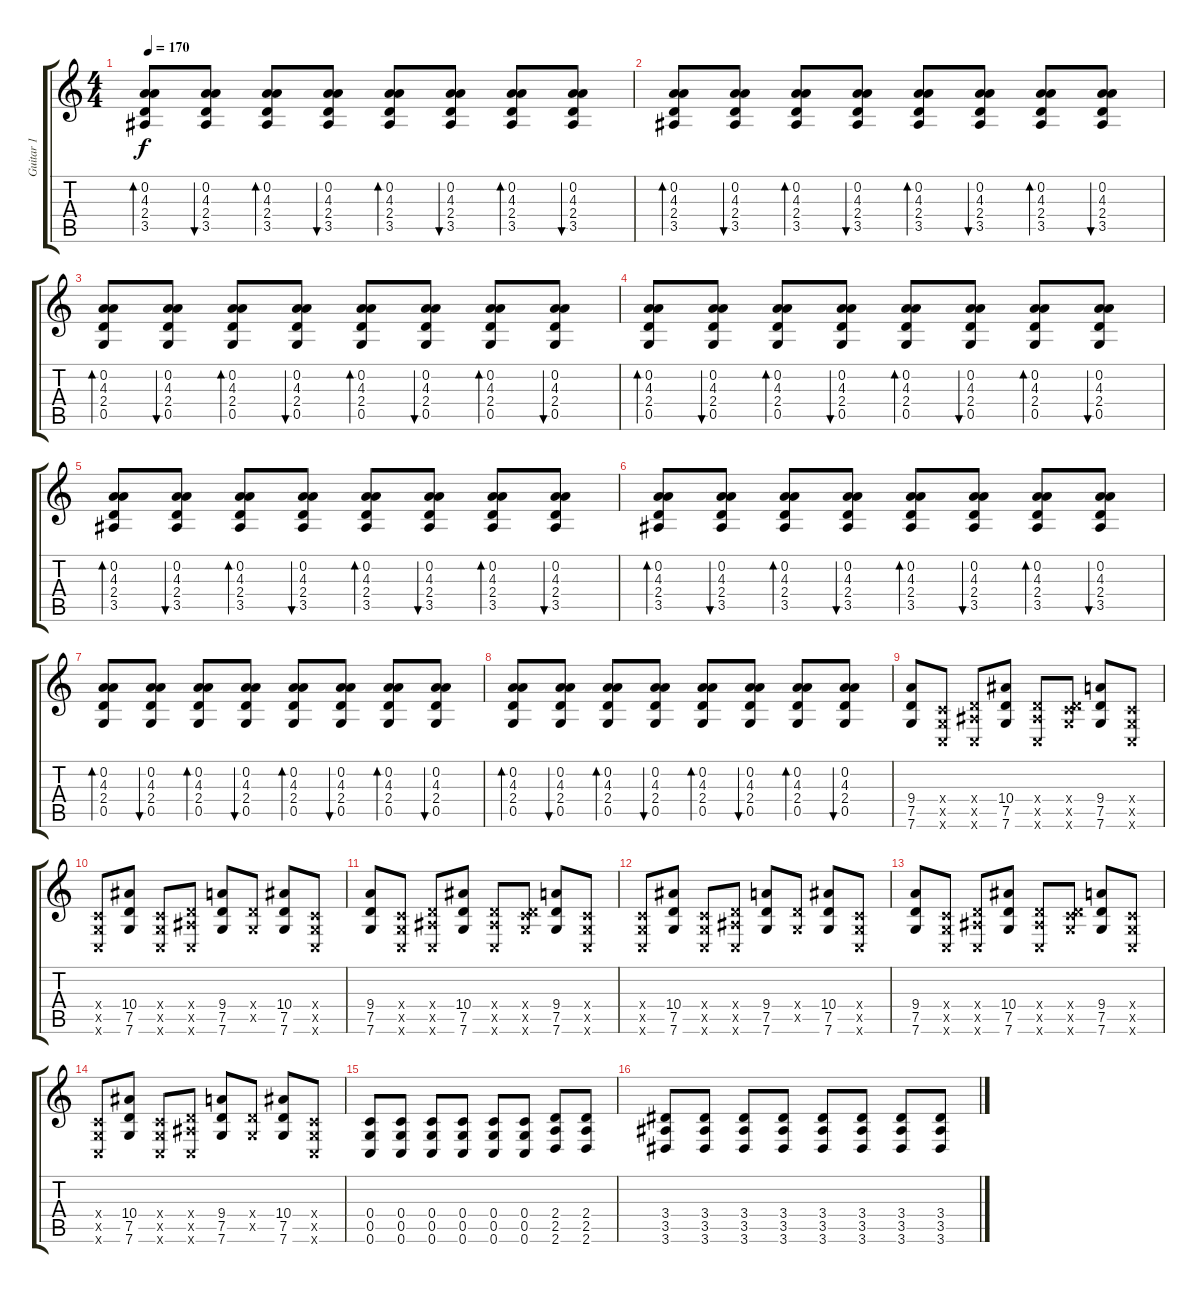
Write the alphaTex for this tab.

\track ("Guitar 1" "Guitar 1") {instrument electricguitarclean}
\staff {score tabs}
\tuning (D4 A3 F3 C3 G2 C2) {hide}
\ts (4 4)
\tempo 170
\clef g2
\ks c
(0.2 4.3 2.4 3.5).8{bd 30 dy f instrument distortionguitar} (0.2 4.3 2.4 3.5).8{bu 30} (0.2 4.3 2.4 3.5).8{bd 30} (0.2 4.3 2.4 3.5).8{bu 30} (0.2 4.3 2.4 3.5).8{bd 30} (0.2 4.3 2.4 3.5).8{bu 30} (0.2 4.3 2.4 3.5).8{bd 30} (0.2 4.3 2.4 3.5).8{bu 30} |
(0.2 4.3 2.4 3.5).8{bd 30} (0.2 4.3 2.4 3.5).8{bu 30} (0.2 4.3 2.4 3.5).8{bd 30} (0.2 4.3 2.4 3.5).8{bu 30} (0.2 4.3 2.4 3.5).8{bd 30} (0.2 4.3 2.4 3.5).8{bu 30} (0.2 4.3 2.4 3.5).8{bd 30} (0.2 4.3 2.4 3.5).8{bu 30} |
(0.2 4.3 2.4 0.5).8{bd 30} (0.2 4.3 2.4 0.5).8{bu 30} (0.2 4.3 2.4 0.5).8{bd 30} (0.2 4.3 2.4 0.5).8{bu 30} (0.2 4.3 2.4 0.5).8{bd 30} (0.2 4.3 2.4 0.5).8{bu 30} (0.2 4.3 2.4 0.5).8{bd 30} (0.2 4.3 2.4 0.5).8{bu 30} |
(0.2 4.3 2.4 0.5).8{bd 30} (0.2 4.3 2.4 0.5).8{bu 30} (0.2 4.3 2.4 0.5).8{bd 30} (0.2 4.3 2.4 0.5).8{bu 30} (0.2 4.3 2.4 0.5).8{bd 30} (0.2 4.3 2.4 0.5).8{bu 30} (0.2 4.3 2.4 0.5).8{bd 30} (0.2 4.3 2.4 0.5).8{bu 30} |
(0.2 4.3 2.4 3.5).8{bd 30} (0.2 4.3 2.4 3.5).8{bu 30} (0.2 4.3 2.4 3.5).8{bd 30} (0.2 4.3 2.4 3.5).8{bu 30} (0.2 4.3 2.4 3.5).8{bd 30} (0.2 4.3 2.4 3.5).8{bu 30} (0.2 4.3 2.4 3.5).8{bd 30} (0.2 4.3 2.4 3.5).8{bu 30} |
(0.2 4.3 2.4 3.5).8{bd 30} (0.2 4.3 2.4 3.5).8{bu 30} (0.2 4.3 2.4 3.5).8{bd 30} (0.2 4.3 2.4 3.5).8{bu 30} (0.2 4.3 2.4 3.5).8{bd 30} (0.2 4.3 2.4 3.5).8{bu 30} (0.2 4.3 2.4 3.5).8{bd 30} (0.2 4.3 2.4 3.5).8{bu 30} |
(0.2 4.3 2.4 0.5).8{bd 30} (0.2 4.3 2.4 0.5).8{bu 30} (0.2 4.3 2.4 0.5).8{bd 30} (0.2 4.3 2.4 0.5).8{bu 30} (0.2 4.3 2.4 0.5).8{bd 30} (0.2 4.3 2.4 0.5).8{bu 30} (0.2 4.3 2.4 0.5).8{bd 30} (0.2 4.3 2.4 0.5).8{bu 30} |
(0.2 4.3 2.4 0.5).8{bd 30} (0.2 4.3 2.4 0.5).8{bu 30} (0.2 4.3 2.4 0.5).8{bd 30} (0.2 4.3 2.4 0.5).8{bu 30} (0.2 4.3 2.4 0.5).8{bd 30} (0.2 4.3 2.4 0.5).8{bu 30} (0.2 4.3 2.4 0.5).8{bd 30} (0.2 4.3 2.4 0.5).8{bu 30} |
(9.4 7.5 7.6).8 (0.4{x} 0.5{x} 0.6{x}).8 (2.4{x} 3.5{x} 0.6{x}).8 (10.4 7.5 7.6).8 (2.4{x} 3.5{x} 0.6{x}).8 (0.4{x} 7.5{x} 7.6{x}).8 (9.4 7.5 7.6).8 (0.4{x} 0.5{x} 0.6{x}).8 |
(0.4{x} 0.5{x} 0.6{x}).8 (10.4 7.5 7.6).8 (0.4{x} 0.5{x} 0.6{x}).8 (2.4{x} 3.5{x} 0.6{x}).8 (9.4 7.5 7.6).8 (2.4{x} 0.5{x}).8 (10.4 7.5 7.6).8 (0.4{x} 0.5{x} 0.6{x}).8 |
(9.4 7.5 7.6).8 (0.4{x} 0.5{x} 0.6{x}).8 (2.4{x} 3.5{x} 0.6{x}).8 (10.4 7.5 7.6).8 (2.4{x} 3.5{x} 0.6{x}).8 (0.4{x} 7.5{x} 7.6{x}).8 (9.4 7.5 7.6).8 (0.4{x} 0.5{x} 0.6{x}).8 |
(0.4{x} 0.5{x} 0.6{x}).8 (10.4 7.5 7.6).8 (0.4{x} 0.5{x} 0.6{x}).8 (2.4{x} 3.5{x} 0.6{x}).8 (9.4 7.5 7.6).8 (2.4{x} 0.5{x}).8 (10.4 7.5 7.6).8 (0.4{x} 0.5{x} 0.6{x}).8 |
(9.4 7.5 7.6).8 (0.4{x} 0.5{x} 0.6{x}).8 (2.4{x} 3.5{x} 0.6{x}).8 (10.4 7.5 7.6).8 (2.4{x} 3.5{x} 0.6{x}).8 (0.4{x} 7.5{x} 7.6{x}).8 (9.4 7.5 7.6).8 (0.4{x} 0.5{x} 0.6{x}).8 |
(0.4{x} 0.5{x} 0.6{x}).8 (10.4 7.5 7.6).8 (0.4{x} 0.5{x} 0.6{x}).8 (2.4{x} 3.5{x} 0.6{x}).8 (9.4 7.5 7.6).8 (2.4{x} 0.5{x}).8 (10.4 7.5 7.6).8 (0.4{x} 0.5{x} 0.6{x}).8 |
(0.4 0.5 0.6).8 (0.4 0.5 0.6).8 (0.4 0.5 0.6).8 (0.4 0.5 0.6).8 (0.4 0.5 0.6).8 (0.4 0.5 0.6).8 (2.4 2.5 2.6).8 (2.4 2.5 2.6).8 |
(3.4 3.5 3.6).8 (3.4 3.5 3.6).8 (3.4 3.5 3.6).8 (3.4 3.5 3.6).8 (3.4 3.5 3.6).8 (3.4 3.5 3.6).8 (3.4 3.5 3.6).8 (3.4 3.5 3.6).8
